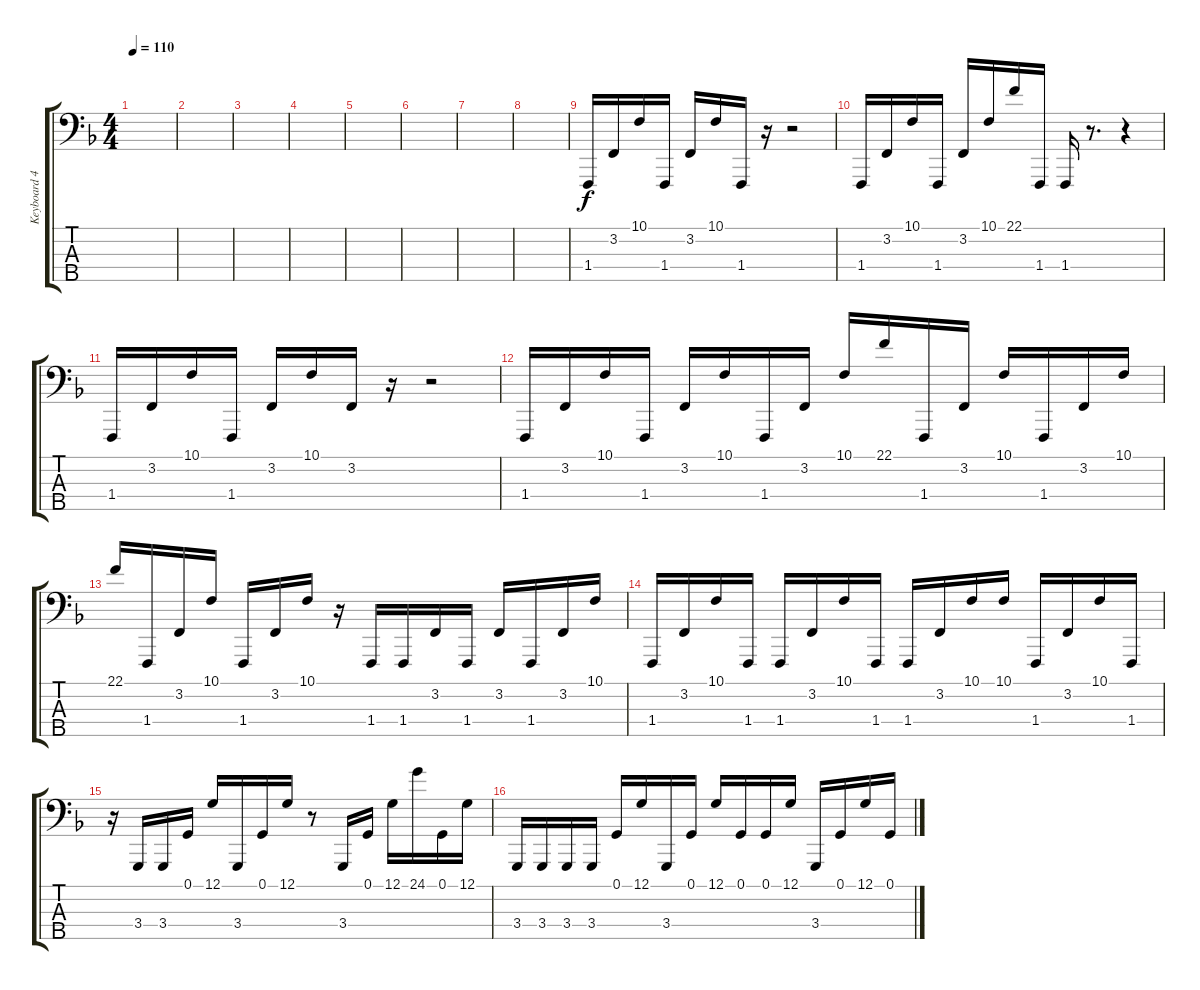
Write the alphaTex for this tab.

\track ("Keyboard 4" "Keyboard 4") {instrument lead8bassandlead}
\staff {score tabs}
\tuning (G2 D2 A1 E1 B0) {hide}
\ts (4 4)
\tempo 110
\clef f4
\ks f
|
|
|
|
|
|
|
|
1.4.16 3.2.16 10.1.16 1.4.16 3.2.16 10.1.16 1.4.16 r.16 r.2 |
1.4.16 3.2.16 10.1.16 1.4.16 3.2.16 10.1.16 22.1.16 1.4.16 1.4.16 r.8{d} r.4 |
1.4.16 3.2.16 10.1.16 1.4.16 3.2.16 10.1.16 3.2.16 r.16 r.2 |
1.4.16 3.2.16 10.1.16 1.4.16 3.2.16 10.1.16 1.4.16 3.2.16 10.1.16 22.1.16 1.4.16 3.2.16 10.1.16 1.4.16 3.2.16 10.1.16 |
22.1.16 1.4.16 3.2.16 10.1.16 1.4.16 3.2.16 10.1.16 r.16 1.4.16 1.4.16 3.2.16 1.4.16 3.2.16 1.4.16 3.2.16 10.1.16 |
1.4.16 3.2.16 10.1.16 1.4.16 1.4.16 3.2.16 10.1.16 1.4.16 1.4.16 3.2.16 10.1.16 10.1.16 1.4.16 3.2.16 10.1.16 1.4.16 |
r.16 3.4.16 3.4.16 0.1.16 12.1.16 3.4.16 0.1.16 12.1.16 r.8 3.4.16 0.1.16 12.1.16 24.1.16 0.1.16 12.1.16 |
3.4.16 3.4.16 3.4.16 3.4.16 0.1.16 12.1.16 3.4.16 0.1.16 12.1.16 0.1.16 0.1.16 12.1.16 3.4.16 0.1.16 12.1.16 0.1.16
